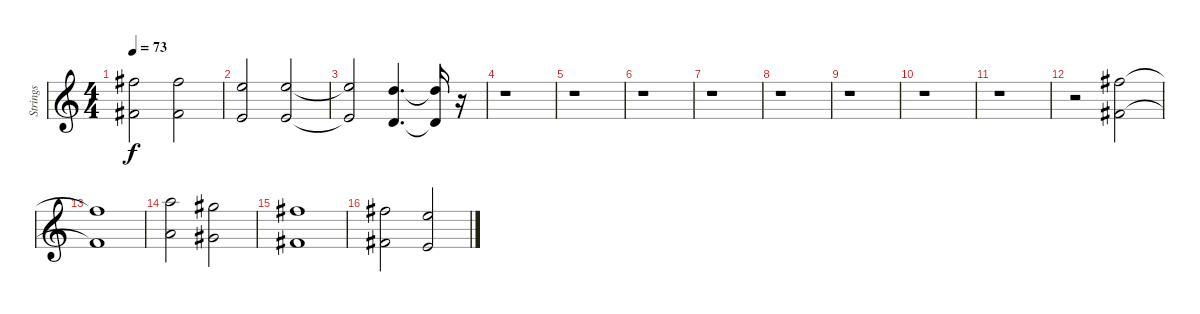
\track ("Strings" "Strings") {instrument synthstrings1}
\staff {score}
\tuning (E4 B3 G3 D3 A2 E2) {hide}
\ts (4 4)
\tempo 73
\clef g2
\ks c
(14.1{t} 16.4{t}).2{dy f} (14.1 16.4).2 |
(12.1 14.4).2 (12.1 14.4).2 |
(12.1{t} 14.4{t}).2 (10.1 12.4).4{d} (10.1{t} 12.4{t}).16 r.16 |
r.1 |
r.1 |
r.1 |
r.1 |
r.1 |
r.1 |
r.1 |
r.1 |
r.2 (14.1 16.4).2 |
(14.1{t} 16.4{t}).1 |
(17.1 19.4).2 (16.1 18.4).2 |
(14.1 16.4).1 |
(14.1 16.4).2 (12.1 14.4).2
